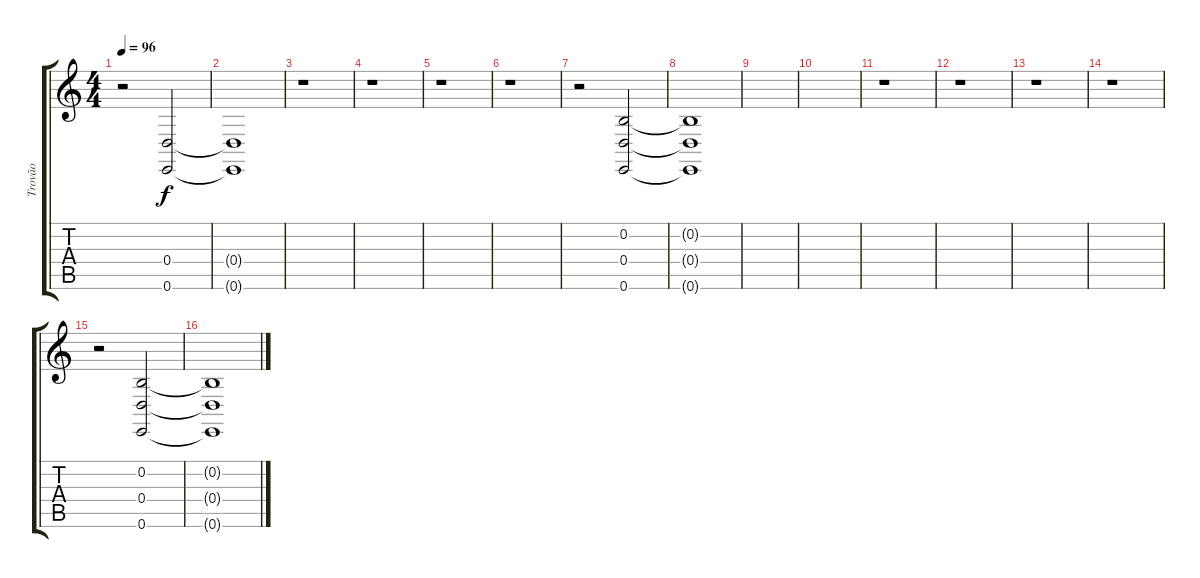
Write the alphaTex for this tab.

\track ("Trovão" "Trovão") {instrument seashore}
\staff {score tabs}
\tuning (E4 B3 G3 D3 A2 E2) {hide}
\ts (4 4)
\tempo 96
\clef g2
\ks c
r.2{dy f} (0.4 0.6).2 |
(0.4{t} 0.6{t}).1 |
r.1 |
r.1 |
r.1 |
r.1 |
r.2 (0.2 0.4 0.6).2 |
(0.2{t} 0.4{t} 0.6{t}).1 |
|
|
r.1 |
r.1 |
r.1 |
r.1 |
r.2 (0.2 0.4 0.6).2 |
(0.2{t} 0.4{t} 0.6{t}).1
